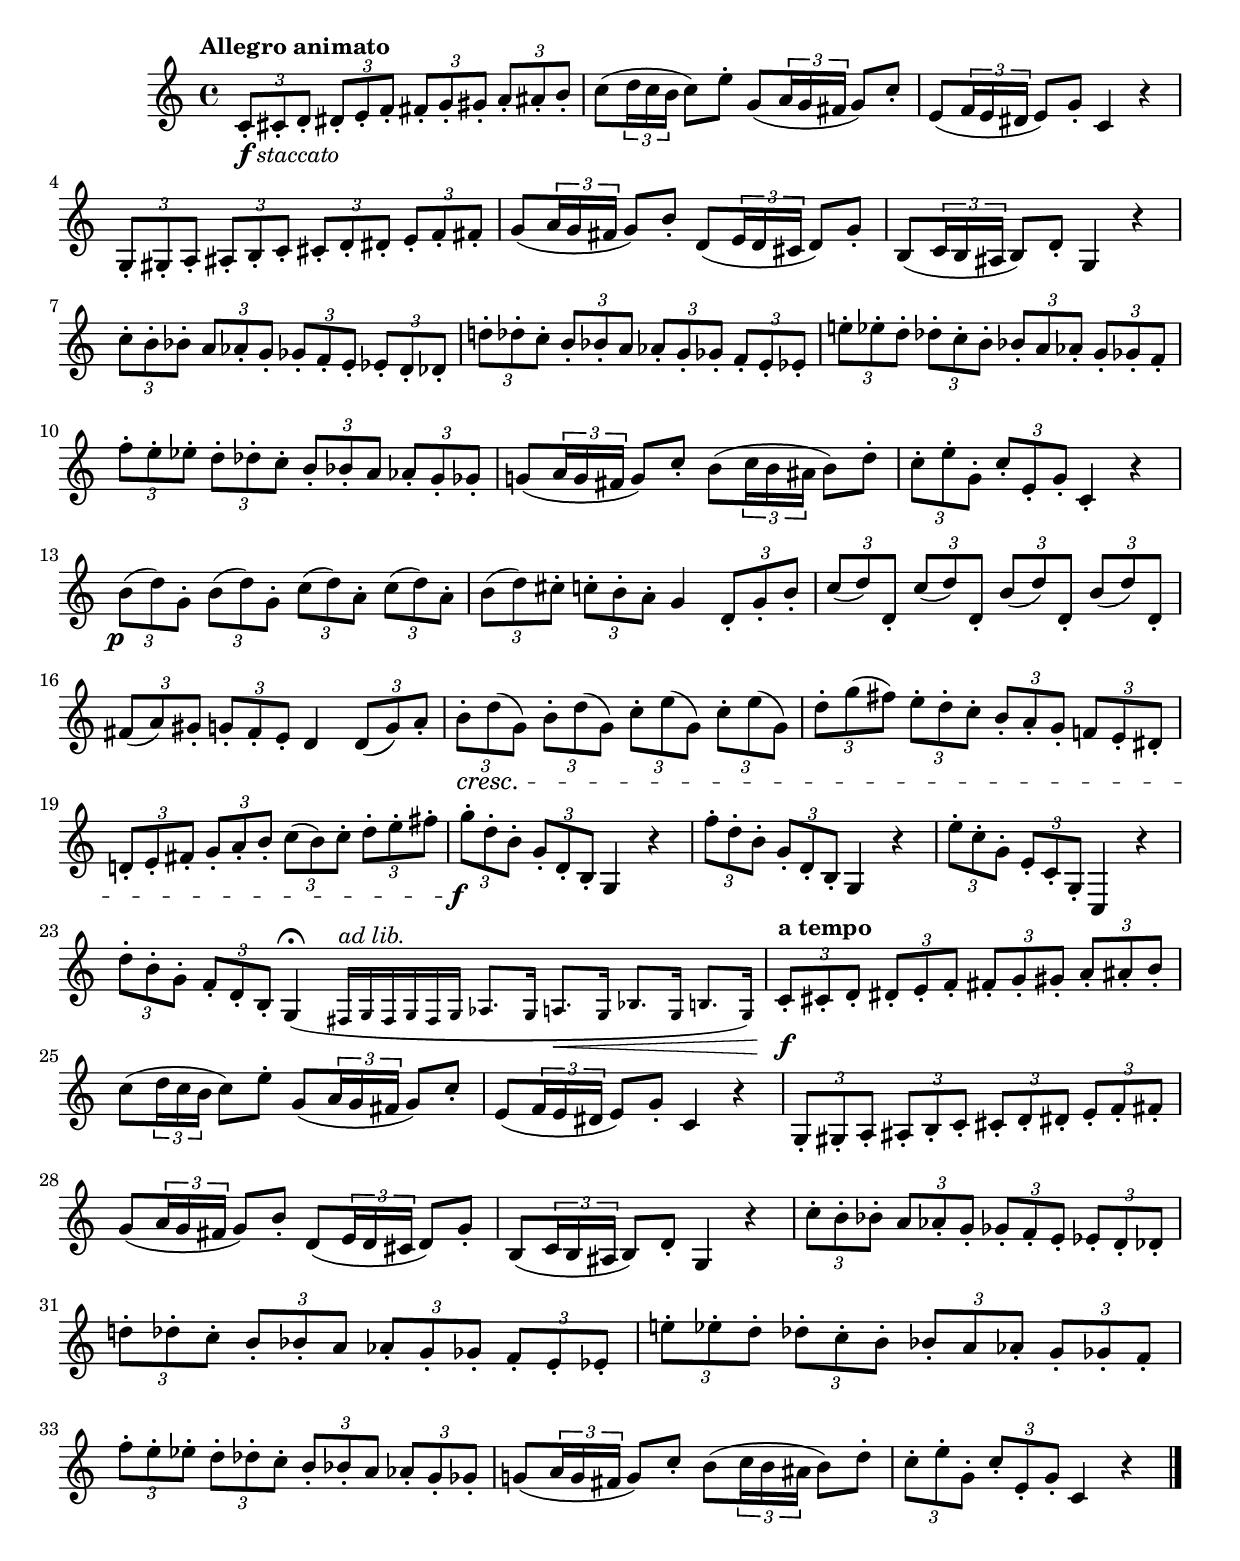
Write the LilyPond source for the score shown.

\version "2.24.0"

\include "settings.ily"

\relative {
  \language "english"

  \transposition f

  \tempo "Allegro animato"

  \key c \major
  \time 4/4

  \tuplet 3/2 4 { c'8-._\markup { \dynamic "f" \italic "staccato" } c-sharp-. d-. d-sharp-. e-. f-. f-sharp-. g-. g-sharp-. a-. a-sharp-. b-. } |
  c8( \tuplet 3/2 { d16 c b } c8) e-. g,8( \tuplet 3/2 { a16 g f-sharp } g8) c-. |
  e,8( \tuplet 3/2 { f16 e d-sharp } e8) g-. c,4 r |
  \tuplet 3/2 4 { g8-. g-sharp-. a-. a-sharp-. b-. c-. c-sharp-. d-. d-sharp-. e-. f-. f-sharp-. } |
  g8( \tuplet 3/2 { a16 g f-sharp } g8) b-. d,8( \tuplet 3/2 { e16 d c-sharp } d8) g-. |
  b,8( \tuplet 3/2 { c16 b a-sharp } b8) d-. g,4 r |
  \tuplet 3/2 4 {
    c'8-. b-. b-flat-. a a-flat-. g-. g-flat-. f-. e-. e-flat-. d-. d-flat-. |
    d-natural'!8-. d-flat-. c-. b-. b-flat-. a a-flat-. g-. g-flat-. f-. e-. e-flat-. |
    e-natural'!8-. e-flat-. d-. d-flat-. c-. b-. b-flat-. a a-flat-. g-. g-flat-. f-. |
    f'8-. e-. e-flat-. d-. d-flat-. c-. b-. b-flat-. a a-flat-. g-. g-flat-. |
  }
  g!8( \tuplet 3/2 { a16 g f-sharp } g8) c-. b8( \tuplet 3/2 { c16 b a-sharp } b8) d-. |
  \tuplet 3/2 4 { c8-. e-. g,-. c-. e,-. g-. } c,4-. r |

  <> \tweak X-offset #-1 \p \tuplet 3/2 4 { \repeat unfold 2 { b'8( d) g,-. } \repeat unfold 2 { c( d) a-. } } |
  \tuplet 3/2 4 { b8( d) c-sharp-. c-. b-. a-. } g4 \tuplet 3/2 { d8-. g-. b-. } |
  \tuplet 3/2 4 { \repeat unfold 2 { c8( d) d,-. } \repeat unfold 2 { b'( d) d,-. } } |
  \tuplet 3/2 4 { f-sharp8( a) g-sharp-. g-. f-sharp-. e-. } d4 \tuplet 3/2 { d8( g) a-. } |
  \tuplet 3/2 4 {
    <> \cresc \repeat unfold 2 { b8-. d( g,) } \repeat unfold 2 { c-. e( g,) } |
    d'8-. g( f-sharp) e-. d-. c-. b-. a-. g-. f! e-. d-sharp-. |
    d!8-. e-. f-sharp-. g-. a-. b-. c( b) c-. d-. e-. f-sharp-. |
  }
  \tuplet 3/2 4 { g8-. \tweak X-offset #-1 \f d-. b-. g-. d-. b-. } g4 r |
  \tuplet 3/2 4 { f''8-. d-. b-. g-. d-. b-. } g4 r |
  \tuplet 3/2 4 { e''8-. c-. g-. e-. c-. g-. } c,4 r |

  \barNumberCheck #23
  \cadenzaOn
  \tuplet 3/2 4 { d''8-.[ b-. g-.] f-.[ d-. b-.] } g4\fermata(
  \magnifyMusic \cadenza-magnification {
    f-sharp16^\markup { \normalsize \italic "ad lib." }[ g f-sharp g f-sharp g] a-flat8.[ g16] a8.[ \< g16] b-flat8.[ g16] b8.[ g16])
  }
  \cadenzaOff \bar "|"
  \set Score.currentBarNumber = #24

  \tempo "a tempo"
  \tuplet 3/2 4 { c8-. \f c-sharp-. d-. d-sharp-. e-. f-. f-sharp-. g-. g-sharp-. a-. a-sharp-. b-. } |
  c8( \tuplet 3/2 { d16 c b } c8) e-. g,8( \tuplet 3/2 { a16 g f-sharp } g8) c-. |
  e,8( \tuplet 3/2 { f16 e d-sharp } e8) g-. c,4 r |
  \tuplet 3/2 4 { g8-. g-sharp-. a-. a-sharp-. b-. c-. c-sharp-. d-. d-sharp-. e-. f-. f-sharp-. } | \break
  g8( \tuplet 3/2 { a16 g f-sharp } g8) b-. d,8( \tuplet 3/2 { e16 d c-sharp } d8) g-. |
  b,8( \tuplet 3/2 { c16 b a-sharp } b8) d-. g,4 r |
  \tuplet 3/2 4 {
    c'8-. b-. b-flat-. a a-flat-. g-. g-flat-. f-. e-. e-flat-. d-. d-flat-. |
    d-natural'!8-. d-flat-. c-. b-. b-flat-. a a-flat-. g-. g-flat-. f-. e-. e-flat-. |
    e-natural'!8-. e-flat-. d-. d-flat-. c-. b-. b-flat-. a a-flat-. g-. g-flat-. f-. |
    f'8-. e-. e-flat-. d-. d-flat-. c-. b-. b-flat-. a a-flat-. g-. g-flat-. |
  }
  g!8( \tuplet 3/2 { a16 g f-sharp } g8) c-. b8( \tuplet 3/2 { c16 b a-sharp } b8) d-. |
  \tuplet 3/2 4 { c8-. e-. g,-. c-. e,-. g-. } c,4 r | \bar "|."
}
